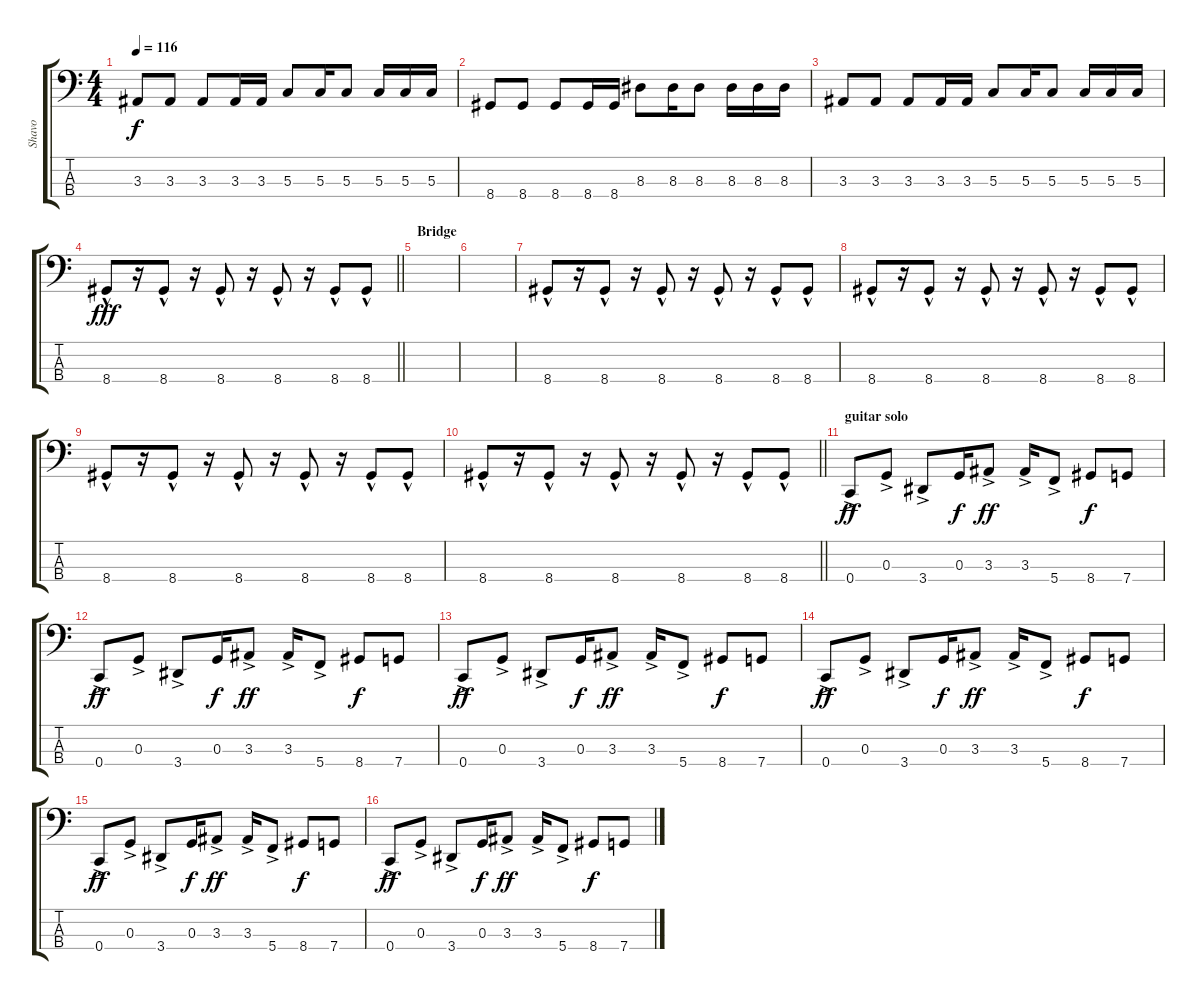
\track ("Shavo" "Shavo") {instrument electricbasspick}
\staff {score tabs}
\tuning (F2 C2 G1 C1) {hide}
\ts (4 4)
\tempo 116
\clef f4
\ks c
3.3.8{dy f} 3.3.8 3.3.8 3.3.16 3.3.16 5.3.8 5.3.16 5.3.8 5.3.16 5.3.16 5.3.16 |
8.4.8 8.4.8 8.4.8 8.4.16 8.4.16 8.3.8 8.3.16 8.3.8 8.3.16 8.3.16 8.3.16 |
3.3.8 3.3.8 3.3.8 3.3.16 3.3.16 5.3.8 5.3.16 5.3.8 5.3.16 5.3.16 5.3.16 |
\barLineRight lightlight
8.4{hac}.8{dy fff} r.16 8.4{hac}.8 r.16 8.4{hac}.8 r.16 8.4{hac}.8 r.16 8.4{hac}.8 8.4{hac}.8 |
\section ("" "Bridge")
|
|
8.4{hac}.8 r.16 8.4{hac}.8 r.16 8.4{hac}.8 r.16 8.4{hac}.8 r.16 8.4{hac}.8 8.4{hac}.8 |
8.4{hac}.8 r.16 8.4{hac}.8 r.16 8.4{hac}.8 r.16 8.4{hac}.8 r.16 8.4{hac}.8 8.4{hac}.8 |
8.4{hac}.8 r.16 8.4{hac}.8 r.16 8.4{hac}.8 r.16 8.4{hac}.8 r.16 8.4{hac}.8 8.4{hac}.8 |
\barLineRight lightlight
8.4{hac}.8 r.16 8.4{hac}.8 r.16 8.4{hac}.8 r.16 8.4{hac}.8 r.16 8.4{hac}.8 8.4{hac}.8 |
\section ("" "guitar solo")
0.4{ac}.8{dy ff} 0.3{ac}.8 3.4{ac}.8 0.3.16{dy f} 3.3{ac}.8{dy ff} 3.3{ac}.16 5.4{ac}.8 8.4.8{dy f} 7.4.8 |
0.4{ac}.8{dy ff} 0.3{ac}.8 3.4{ac}.8 0.3.16{dy f} 3.3{ac}.8{dy ff} 3.3{ac}.16 5.4{ac}.8 8.4.8{dy f} 7.4.8 |
0.4{ac}.8{dy ff} 0.3{ac}.8 3.4{ac}.8 0.3.16{dy f} 3.3{ac}.8{dy ff} 3.3{ac}.16 5.4{ac}.8 8.4.8{dy f} 7.4.8 |
0.4{ac}.8{dy ff} 0.3{ac}.8 3.4{ac}.8 0.3.16{dy f} 3.3{ac}.8{dy ff} 3.3{ac}.16 5.4{ac}.8 8.4.8{dy f} 7.4.8 |
0.4{ac}.8{dy ff} 0.3{ac}.8 3.4{ac}.8 0.3.16{dy f} 3.3{ac}.8{dy ff} 3.3{ac}.16 5.4{ac}.8 8.4.8{dy f} 7.4.8 |
0.4{ac}.8{dy ff} 0.3{ac}.8 3.4{ac}.8 0.3.16{dy f} 3.3{ac}.8{dy ff} 3.3{ac}.16 5.4{ac}.8 8.4.8{dy f} 7.4.8
